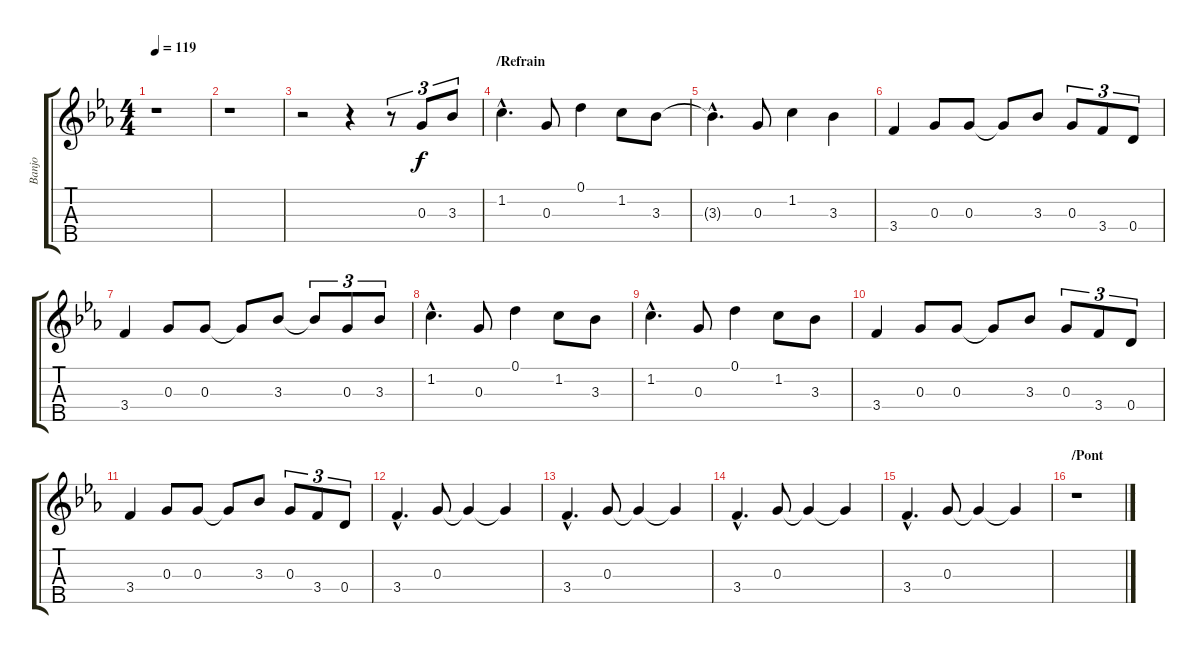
\track ("Banjo" "Banjo") {instrument banjo}
\staff {score tabs}
\tuning (D4 B3 G3 D3 G4) {hide}
\displaytranspose 12
\ts (4 4)
\tempo 119
\clef g2
\ks cminor
r.1{dy f} |
r.1 |
r.2 r.4 r.8{tu (3 2)} 0.3.8{tu (3 2)} 3.3.8{tu (3 2)} |
\section ("" "/Refrain")
1.2{hac}.4{d} 0.3.8 0.1.4 1.2.8 3.3.8 |
3.3{hac t}.4{d} 0.3.8 1.2.4 3.3.4 |
3.4.4 0.3.8 0.3.8 0.3{t}.8 3.3.8 0.3.8{tu (3 2)} 3.4.8{tu (3 2)} 0.4.8{tu (3 2)} |
3.4.4 0.3.8 0.3.8 0.3{t}.8 3.3.8 3.3{t}.8{tu (3 2)} 0.3.8{tu (3 2)} 3.3.8{tu (3 2)} |
1.2{hac}.4{d} 0.3.8 0.1.4 1.2.8 3.3.8 |
1.2{hac}.4{d} 0.3.8 0.1.4 1.2.8 3.3.8 |
3.4.4 0.3.8 0.3.8 0.3{t}.8 3.3.8 0.3.8{tu (3 2)} 3.4.8{tu (3 2)} 0.4.8{tu (3 2)} |
3.4.4 0.3.8 0.3.8 0.3{t}.8 3.3.8 0.3.8{tu (3 2)} 3.4.8{tu (3 2)} 0.4.8{tu (3 2)} |
3.4{hac}.4{d} 0.3.8 0.3{t}.4 0.3{t}.4 |
3.4{hac}.4{d} 0.3.8 0.3{t}.4 0.3{t}.4 |
3.4{hac}.4{d} 0.3.8 0.3{t}.4 0.3{t}.4 |
3.4{hac}.4{d} 0.3.8 0.3{t}.4 0.3{t}.4 |
\section ("" "/Pont")
r.1
